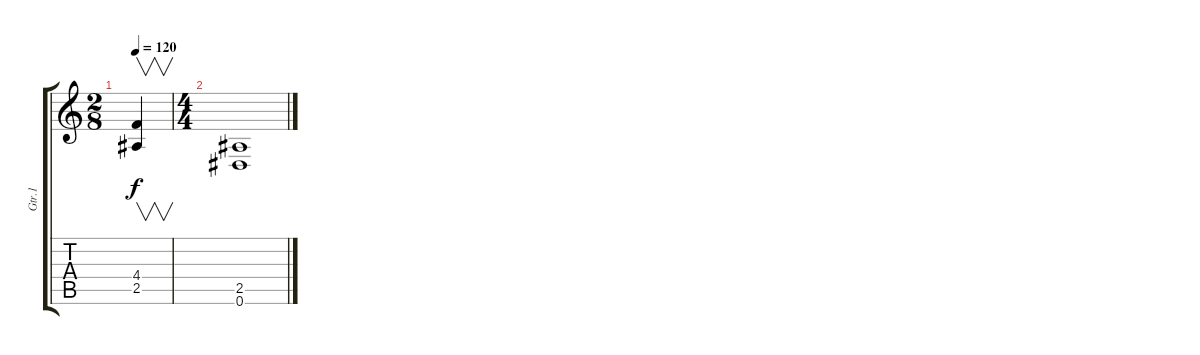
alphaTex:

\track ("Gtr.1" "Gtr.1") {instrument distortionguitar}
\staff {score tabs}
\tuning (Eb4 Bb3 Gb3 Db3 Ab2 Eb2) {hide}
\ts (2 8)
\tempo 120
\clef g2
\ks c
(4.4 2.5).4{v dy f} |
\ts (4 4)
(2.5 0.6).1
